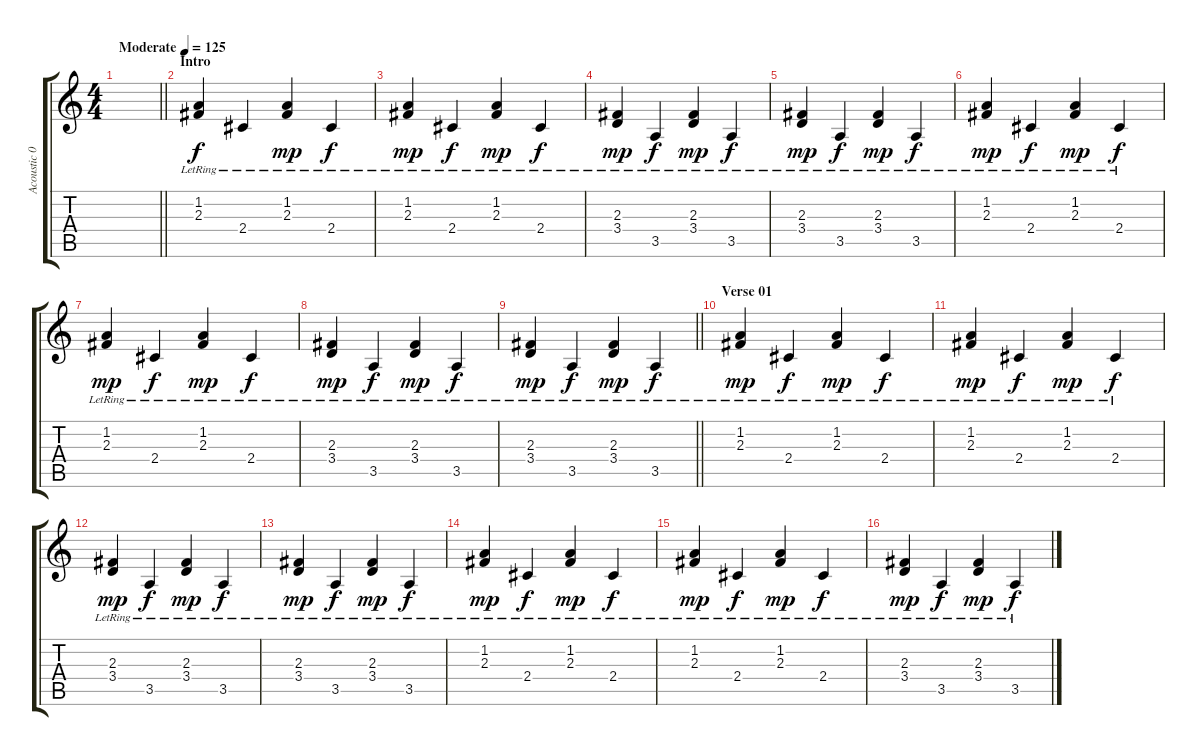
\track ("Acoustic 01" "Acoustic 0") {instrument electricguitarjazz}
\staff {score tabs}
\tuning (Db4 Ab3 E3 B2 Gb2 Db2) {hide}
\ts (4 4)
\tempo (125 "Moderate")
\clef g2
\barLineRight lightlight
\ks c
|
\section ("" "Intro")
(1.2{lr} 2.3{lr}).4 2.4{lr}.4{dy f} (1.2{lr} 2.3{lr}).4{dy mp} 2.4{lr}.4{dy f} |
(1.2{lr} 2.3{lr}).4{dy mp} 2.4{lr}.4{dy f} (1.2{lr} 2.3{lr}).4{dy mp} 2.4{lr}.4{dy f} |
(2.3{lr} 3.4{lr}).4{dy mp} 3.5{lr}.4{dy f} (2.3{lr} 3.4{lr}).4{dy mp} 3.5{lr}.4{dy f} |
(2.3{lr} 3.4{lr}).4{dy mp} 3.5{lr}.4{dy f} (2.3{lr} 3.4{lr}).4{dy mp} 3.5{lr}.4{dy f} |
(1.2{lr} 2.3{lr}).4{dy mp} 2.4{lr}.4{dy f} (1.2{lr} 2.3{lr}).4{dy mp} 2.4{lr}.4{dy f} |
(1.2{lr} 2.3{lr}).4{dy mp} 2.4{lr}.4{dy f} (1.2{lr} 2.3{lr}).4{dy mp} 2.4{lr}.4{dy f} |
(2.3{lr} 3.4{lr}).4{dy mp} 3.5{lr}.4{dy f} (2.3{lr} 3.4{lr}).4{dy mp} 3.5{lr}.4{dy f} |
\barLineRight lightlight
(2.3{lr} 3.4{lr}).4{dy mp} 3.5{lr}.4{dy f} (2.3{lr} 3.4{lr}).4{dy mp} 3.5{lr}.4{dy f} |
\section ("" "Verse 01")
(1.2{lr} 2.3{lr}).4{dy mp} 2.4{lr}.4{dy f} (1.2{lr} 2.3{lr}).4{dy mp} 2.4{lr}.4{dy f} |
(1.2{lr} 2.3{lr}).4{dy mp} 2.4{lr}.4{dy f} (1.2{lr} 2.3{lr}).4{dy mp} 2.4{lr}.4{dy f} |
(2.3{lr} 3.4{lr}).4{dy mp} 3.5{lr}.4{dy f} (2.3{lr} 3.4{lr}).4{dy mp} 3.5{lr}.4{dy f} |
(2.3{lr} 3.4{lr}).4{dy mp} 3.5{lr}.4{dy f} (2.3{lr} 3.4{lr}).4{dy mp} 3.5{lr}.4{dy f} |
(1.2{lr} 2.3{lr}).4{dy mp} 2.4{lr}.4{dy f} (1.2{lr} 2.3{lr}).4{dy mp} 2.4{lr}.4{dy f} |
(1.2{lr} 2.3{lr}).4{dy mp} 2.4{lr}.4{dy f} (1.2{lr} 2.3{lr}).4{dy mp} 2.4{lr}.4{dy f} |
(2.3{lr} 3.4{lr}).4{dy mp} 3.5{lr}.4{dy f} (2.3{lr} 3.4{lr}).4{dy mp} 3.5{lr}.4{dy f}
